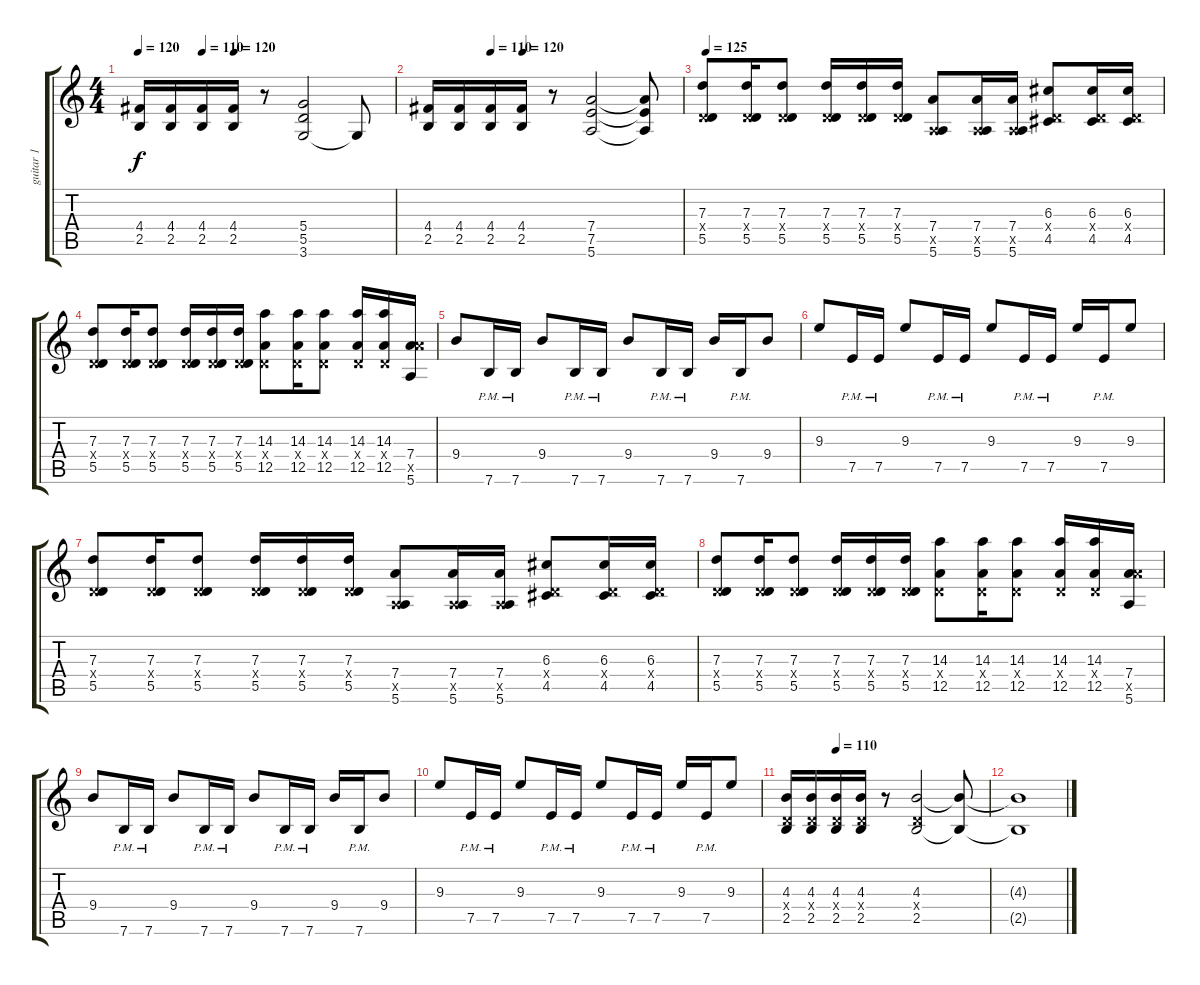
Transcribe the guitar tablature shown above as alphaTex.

\track ("guitar 1" "guitar 1") {instrument distortionguitar}
\staff {score tabs}
\tuning (E4 B3 G3 D3 A2 E2) {hide}
\ts (4 4)
\tempo 120
\tempo (110 0.25)
\tempo (120 0.375)
\clef g2
\ks c
(4.4 2.5).16{dy f} (4.4 2.5).16 (4.4 2.5).16 (4.4 2.5).16 r.8 (5.4 5.5 3.6).2 3.6{t}.8 |
\tempo (110 0.25)
\tempo (120 0.375)
(4.4 2.5).16 (4.4 2.5).16 (4.4 2.5).16 (4.4 2.5).16 r.8 (7.4 7.5 5.6).2 (7.4{t} 7.5{t} 5.6{t}).8 |
\tempo 125
(7.3 0.4{x} 5.5).8 (7.3 0.4{x} 5.5).16 (7.3 0.4{x} 5.5).8 (7.3 0.4{x} 5.5).16 (7.3 0.4{x} 5.5).16 (7.3 0.4{x} 5.5).16 (7.4 0.5{x} 5.6).8 (7.4 0.5{x} 5.6).16 (7.4 0.5{x} 5.6).16 (6.3 0.4{x} 4.5).8 (6.3 0.4{x} 4.5).16 (6.3 0.4{x} 4.5).16 |
(7.3 0.4{x} 5.5).8 (7.3 0.4{x} 5.5).16 (7.3 0.4{x} 5.5).8 (7.3 0.4{x} 5.5).16 (7.3 0.4{x} 5.5).16 (7.3 0.4{x} 5.5).16 (14.3 0.4{x} 12.5).8 (14.3 0.4{x} 12.5).16 (14.3 0.4{x} 12.5).8 (14.3 0.4{x} 12.5).16 (14.3 0.4{x} 12.5).16 (7.4 12.5{x} 5.6).16 |
9.4.8 7.6{pm}.16 7.6{pm}.16 9.4.8 7.6{pm}.16 7.6{pm}.16 9.4.8 7.6{pm}.16 7.6{pm}.16 9.4.16 7.6{pm}.16 9.4.8 |
9.3.8 7.5{pm}.16 7.5{pm}.16 9.3.8 7.5{pm}.16 7.5{pm}.16 9.3.8 7.5{pm}.16 7.5{pm}.16 9.3.16 7.5{pm}.16 9.3.8 |
(7.3 0.4{x} 5.5).8 (7.3 0.4{x} 5.5).16 (7.3 0.4{x} 5.5).8 (7.3 0.4{x} 5.5).16 (7.3 0.4{x} 5.5).16 (7.3 0.4{x} 5.5).16 (7.4 0.5{x} 5.6).8 (7.4 0.5{x} 5.6).16 (7.4 0.5{x} 5.6).16 (6.3 0.4{x} 4.5).8 (6.3 0.4{x} 4.5).16 (6.3 0.4{x} 4.5).16 |
(7.3 0.4{x} 5.5).8 (7.3 0.4{x} 5.5).16 (7.3 0.4{x} 5.5).8 (7.3 0.4{x} 5.5).16 (7.3 0.4{x} 5.5).16 (7.3 0.4{x} 5.5).16 (14.3 0.4{x} 12.5).8 (14.3 0.4{x} 12.5).16 (14.3 0.4{x} 12.5).8 (14.3 0.4{x} 12.5).16 (14.3 0.4{x} 12.5).16 (7.4 12.5{x} 5.6).16 |
9.4.8 7.6{pm}.16 7.6{pm}.16 9.4.8 7.6{pm}.16 7.6{pm}.16 9.4.8 7.6{pm}.16 7.6{pm}.16 9.4.16 7.6{pm}.16 9.4.8 |
9.3.8 7.5{pm}.16 7.5{pm}.16 9.3.8 7.5{pm}.16 7.5{pm}.16 9.3.8 7.5{pm}.16 7.5{pm}.16 9.3.16 7.5{pm}.16 9.3.8 |
\tempo (110 0.25)
(4.3 0.4{x} 2.5).16 (4.3 0.4{x} 2.5).16 (4.3 0.4{x} 2.5).16 (4.3 0.4{x} 2.5).16 r.8 (4.3 0.4{x} 2.5).2 (4.3{t} 2.5{t}).8 |
(4.3{t} 2.5{t}).1
